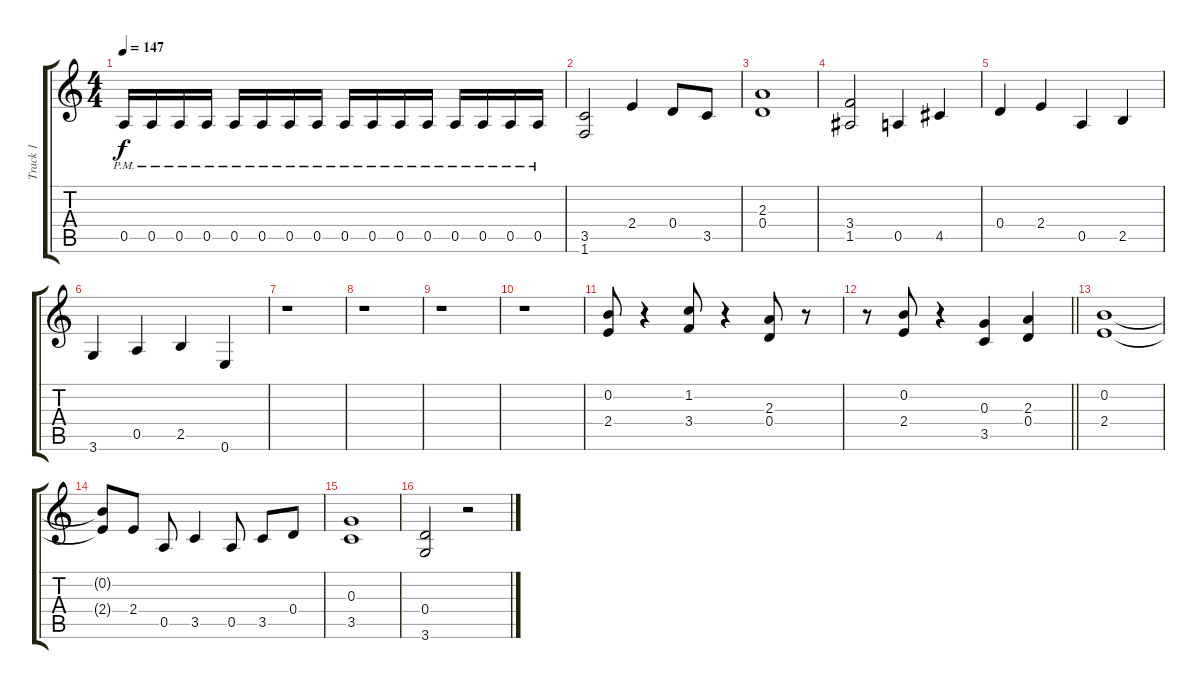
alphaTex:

\track ("Track 1" "Track 1") {instrument distortionguitar}
\staff {score tabs}
\tuning (E4 B3 G3 D3 A2 E2) {hide}
\ts (4 4)
\tempo 147
\clef g2
\ks c
0.5{pm}.16{dy f} 0.5{pm}.16 0.5{pm}.16 0.5{pm}.16 0.5{pm}.16 0.5{pm}.16 0.5{pm}.16 0.5{pm}.16 0.5{pm}.16 0.5{pm}.16 0.5{pm}.16 0.5{pm}.16 0.5{pm}.16 0.5{pm}.16 0.5{pm}.16 0.5{pm}.16 |
(3.5 1.6).2 2.4.4 0.4.8 3.5.8 |
(2.3 0.4).1 |
(3.4 1.5).2 0.5.4 4.5.4 |
0.4.4 2.4.4 0.5.4 2.5.4 |
3.6.4 0.5.4 2.5.4 0.6.4 |
r.1 |
r.1 |
r.1 |
r.1 |
(0.2 2.4).8 r.4 (1.2 3.4).8 r.4 (2.3 0.4).8 r.8 |
\barLineRight lightlight
r.8 (0.2 2.4).8 r.4 (0.3 3.5).4 (2.3 0.4).4 |
(0.2 2.4).1 |
(0.2{t} 2.4{t}).8 2.4.8 0.5.8 3.5.4 0.5.8 3.5.8 0.4.8 |
(0.3 3.5).1 |
(0.4 3.6).2 r.2
